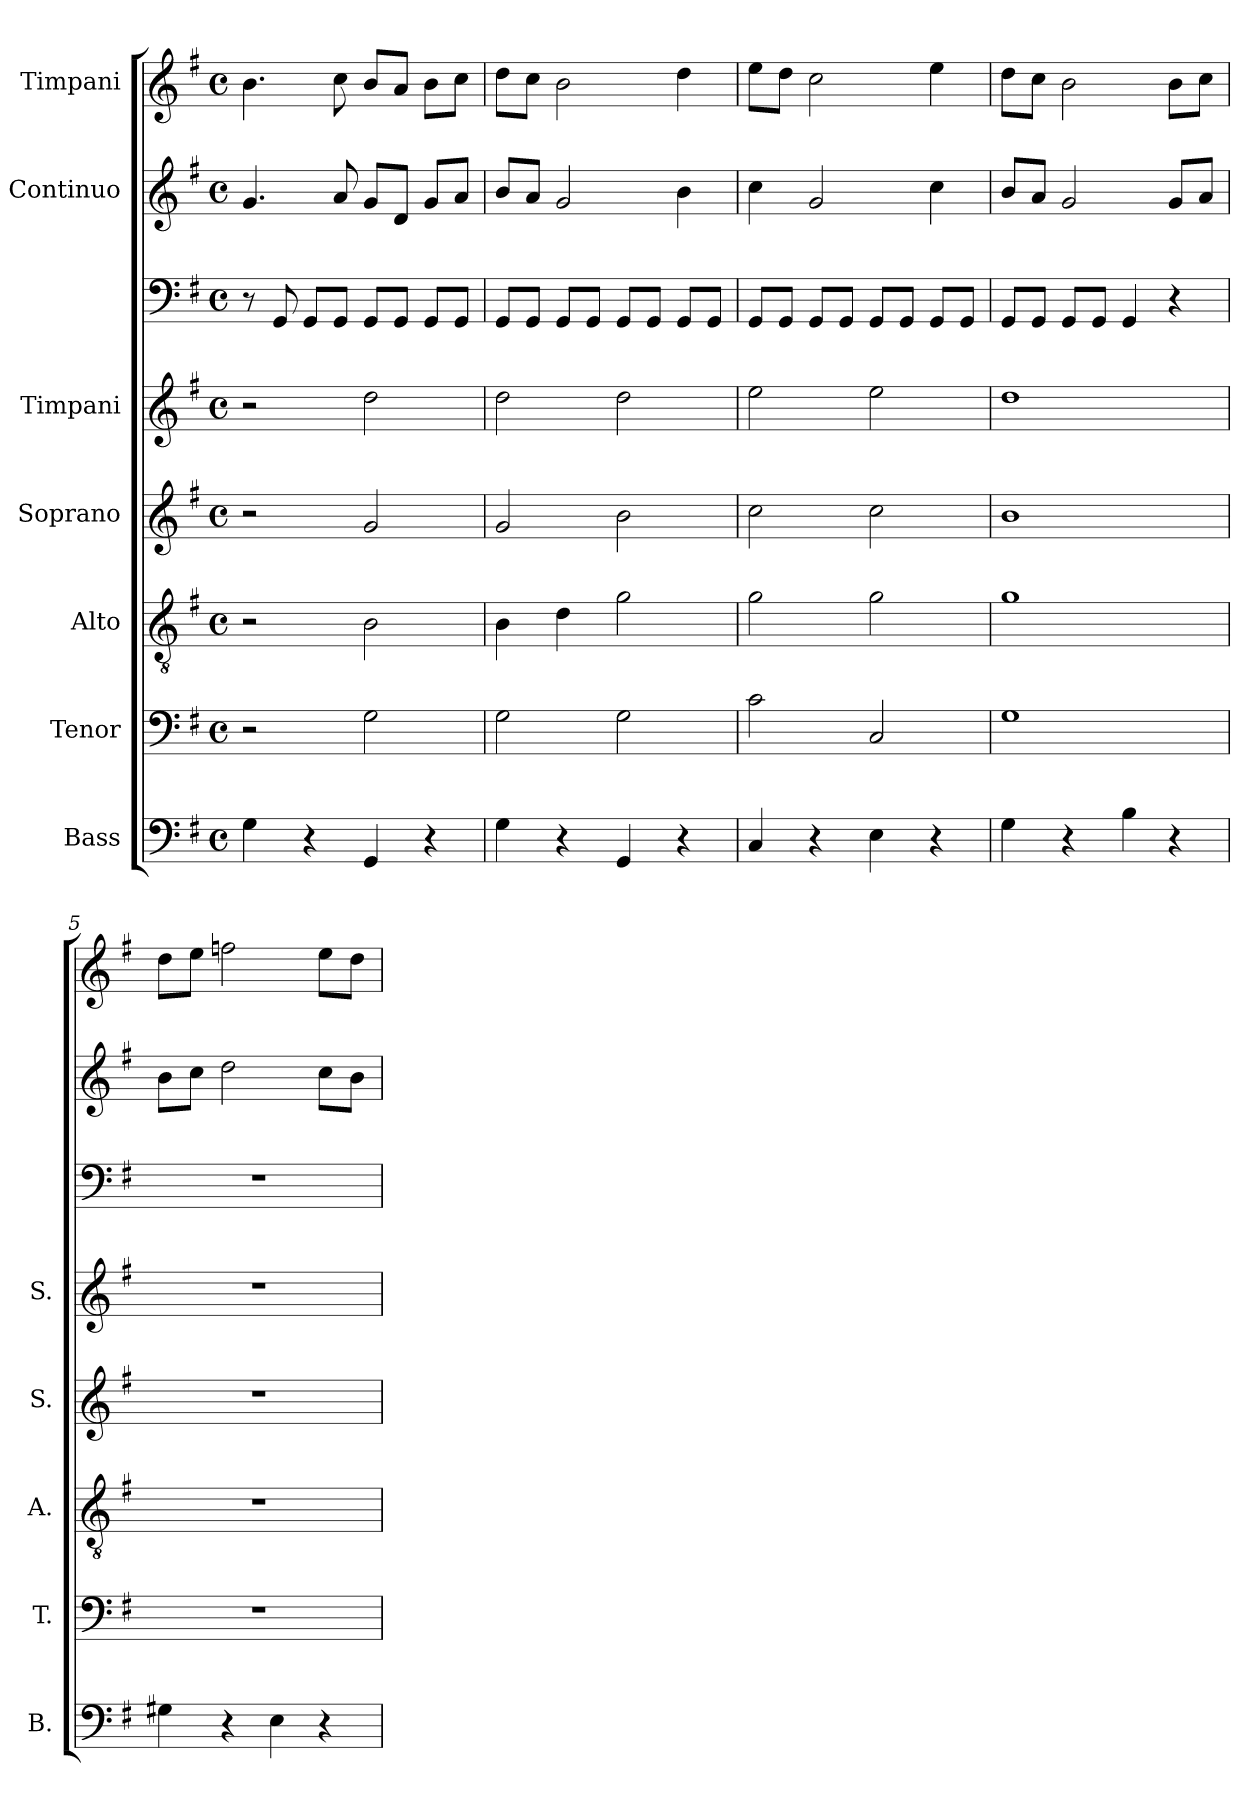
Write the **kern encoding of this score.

**kern	**kern	**kern	**kern	**kern	**kern	**kern	**kern
*part7	*part6	*part5	*part4	*part3	*part3	*part2	*part1
*staff8	*staff7	*staff6	*staff5	*staff4	*staff3	*staff2	*staff1
*I"Bass	*I"Tenor	*I"Alto	*I"Soprano	*I"Timpani	*	*I"Continuo	*I"Timpani
*I'B.	*I'T.	*I'A.	*I'S.	*I'S.	*	*	*
*clefF4	*clefF4	*clefGv2	*clefG2	*clefG2	*clefF4	*clefG2	*clefG2
*k[f#]	*k[f#]	*k[f#]	*k[f#]	*k[f#]	*k[f#]	*k[f#]	*k[f#]
*G:	*G:	*G:	*G:	*G:	*G:	*G:	*G:
*M4/4	*M4/4	*M4/4	*M4/4	*M4/4	*M4/4	*M4/4	*M4/4
*met(c)	*met(c)	*met(c)	*met(c)	*met(c)	*met(c)	*met(c)	*met(c)
=1	=1	=1	=1	=1	=1	=1	=1
4G\	2r	2r	2r	2r	8r	4.g/	4.b\
.	.	.	.	.	8GG/	.	.
4r	.	.	.	.	8GG/L	.	.
.	.	.	.	.	8GG/J	8a/	8cc\
4GG/	2G\	2B\	2g/	2dd\	8GG/L	8g/L	8b/L
.	.	.	.	.	8GG/J	8d/J	8a/J
4r	.	.	.	.	8GG/L	8g/L	8b\L
.	.	.	.	.	8GG/J	8a/J	8cc\J
=2	=2	=2	=2	=2	=2	=2	=2
4G\	2G\	4B\	2g/	2dd\	8GG/L	8b/L	8dd\L
.	.	.	.	.	8GG/J	8a/J	8cc\J
4r	.	4d\	.	.	8GG/L	2g/	2b\
.	.	.	.	.	8GG/J	.	.
4GG/	2G\	2g\	2b\	2dd\	8GG/L	.	.
.	.	.	.	.	8GG/J	.	.
4r	.	.	.	.	8GG/L	4b\	4dd\
.	.	.	.	.	8GG/J	.	.
=3	=3	=3	=3	=3	=3	=3	=3
4C/	2c\	2g\	2cc\	2ee\	8GG/L	4cc\	8ee\L
.	.	.	.	.	8GG/J	.	8dd\J
4r	.	.	.	.	8GG/L	2g/	2cc\
.	.	.	.	.	8GG/J	.	.
4E\	2C/	2g\	2cc\	2ee\	8GG/L	.	.
.	.	.	.	.	8GG/J	.	.
4r	.	.	.	.	8GG/L	4cc\	4ee\
.	.	.	.	.	8GG/J	.	.
=4	=4	=4	=4	=4	=4	=4	=4
4G\	1G	1g	1b	1dd	8GG/L	8b/L	8dd\L
.	.	.	.	.	8GG/J	8a/J	8cc\J
4r	.	.	.	.	8GG/L	2g/	2b\
.	.	.	.	.	8GG/J	.	.
4B\	.	.	.	.	4GG/	.	.
4r	.	.	.	.	4r	8g/L	8b\L
.	.	.	.	.	.	8a/J	8cc\J
=5	=5	=5	=5	=5	=5	=5	=5
4G#X\	1r	1r	1r	1r	1r	8b\L	8dd\L
.	.	.	.	.	.	8cc\J	8ee\J
4r	.	.	.	.	.	2dd\	2ffn\
4E\	.	.	.	.	.	.	.
4r	.	.	.	.	.	8cc\L	8ee\L
.	.	.	.	.	.	8b\J	8dd\J
=	=	=	=	=	=	=	=
*-	*-	*-	*-	*-	*-	*-	*-
